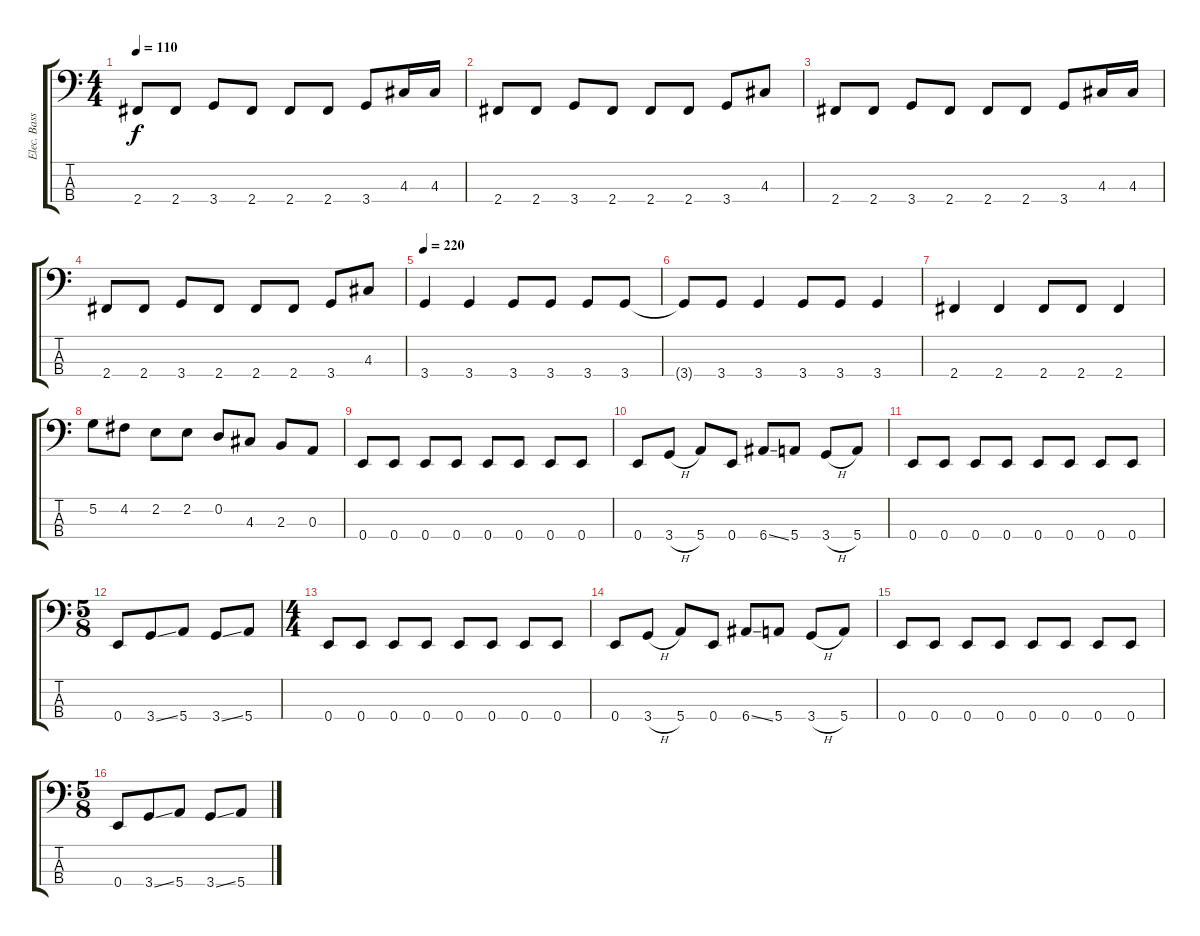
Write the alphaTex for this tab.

\track ("Elec. Bass" "Elec. Bass") {instrument electricbasspick}
\staff {score tabs}
\tuning (G2 D2 A1 E1) {hide}
\ts (4 4)
\tempo 110
\clef f4
\ks c
2.4.8{dy f} 2.4.8 3.4.8 2.4.8 2.4.8 2.4.8 3.4.8 4.3.16 4.3.16 |
2.4.8 2.4.8 3.4.8 2.4.8 2.4.8 2.4.8 3.4.8 4.3.8 |
2.4.8 2.4.8 3.4.8 2.4.8 2.4.8 2.4.8 3.4.8 4.3.16 4.3.16 |
2.4.8 2.4.8 3.4.8 2.4.8 2.4.8 2.4.8 3.4.8 4.3.8 |
\tempo 220
3.4.4 3.4.4 3.4.8 3.4.8 3.4.8 3.4.8 |
3.4{t}.8 3.4.8 3.4.4 3.4.8 3.4.8 3.4.4 |
2.4.4 2.4.4 2.4.8 2.4.8 2.4.4 |
5.2.8 4.2.8 2.2.8 2.2.8 0.2.8 4.3.8 2.3.8 0.3.8 |
0.4.8 0.4.8 0.4.8 0.4.8 0.4.8 0.4.8 0.4.8 0.4.8 |
0.4.8 3.4{h}.8 5.4.8 0.4.8 6.4{ss}.8 5.4.8 3.4{h}.8 5.4.8 |
0.4.8 0.4.8 0.4.8 0.4.8 0.4.8 0.4.8 0.4.8 0.4.8 |
\ts (5 8)
0.4.8 3.4{ss}.8 5.4.8 3.4{ss}.8 5.4.8 |
\ts (4 4)
0.4.8 0.4.8 0.4.8 0.4.8 0.4.8 0.4.8 0.4.8 0.4.8 |
0.4.8 3.4{h}.8 5.4.8 0.4.8 6.4{ss}.8 5.4.8 3.4{h}.8 5.4.8 |
0.4.8 0.4.8 0.4.8 0.4.8 0.4.8 0.4.8 0.4.8 0.4.8 |
\ts (5 8)
0.4.8 3.4{ss}.8 5.4.8 3.4{ss}.8 5.4.8
